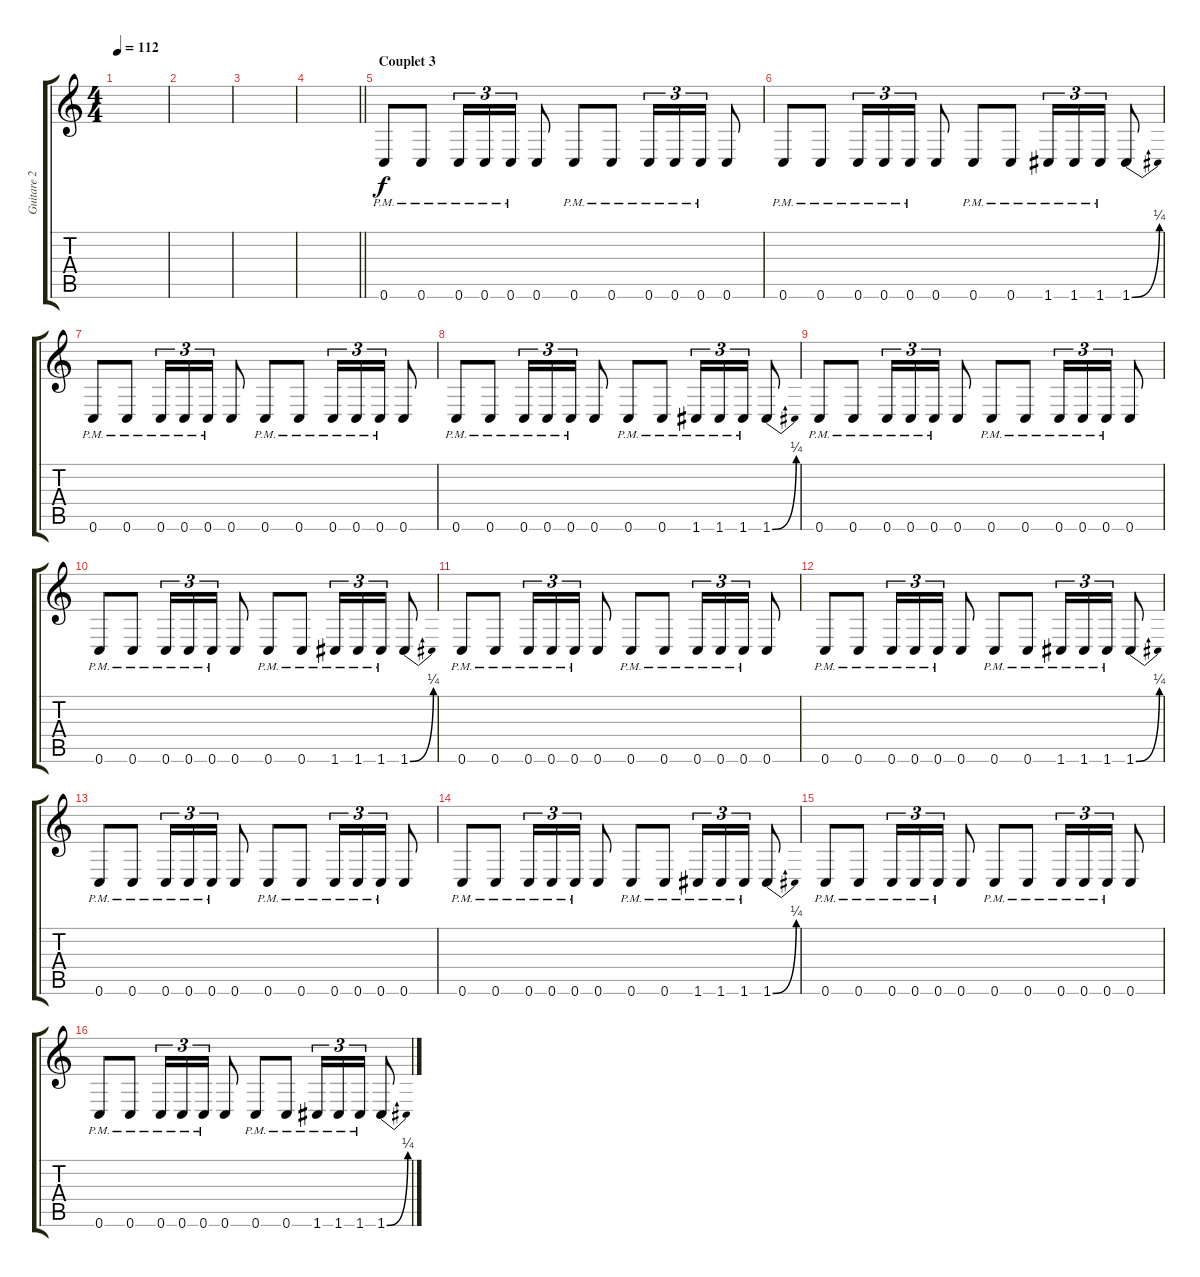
\track ("Guitare 2" "Guitare 2") {instrument distortionguitar}
\staff {score tabs}
\tuning (D4 A3 F3 C3 G2 C2) {hide}
\ts (4 4)
\tempo 112
\clef g2
\ks c
|
|
|
\barLineRight lightlight
|
\section ("" "Couplet 3")
0.6{pm}.8 0.6{pm}.8 0.6{pm}.16{tu (3 2)} 0.6{pm}.16{tu (3 2)} 0.6{pm}.16{tu (3 2)} 0.6.8 0.6{pm}.8 0.6{pm}.8 0.6{pm}.16{tu (3 2)} 0.6{pm}.16{tu (3 2)} 0.6{pm}.16{tu (3 2)} 0.6.8 |
0.6{pm}.8 0.6{pm}.8 0.6{pm}.16{tu (3 2)} 0.6{pm}.16{tu (3 2)} 0.6{pm}.16{tu (3 2)} 0.6.8 0.6{pm}.8 0.6{pm}.8 1.6{pm}.16{tu (3 2)} 1.6{pm}.16{tu (3 2)} 1.6{pm}.16{tu (3 2)} 1.6{be (bend 0 0 60 1)}.8 |
0.6{pm}.8 0.6{pm}.8 0.6{pm}.16{tu (3 2)} 0.6{pm}.16{tu (3 2)} 0.6{pm}.16{tu (3 2)} 0.6.8 0.6{pm}.8 0.6{pm}.8 0.6{pm}.16{tu (3 2)} 0.6{pm}.16{tu (3 2)} 0.6{pm}.16{tu (3 2)} 0.6.8 |
0.6{pm}.8 0.6{pm}.8 0.6{pm}.16{tu (3 2)} 0.6{pm}.16{tu (3 2)} 0.6{pm}.16{tu (3 2)} 0.6.8 0.6{pm}.8 0.6{pm}.8 1.6{pm}.16{tu (3 2)} 1.6{pm}.16{tu (3 2)} 1.6{pm}.16{tu (3 2)} 1.6{be (bend 0 0 60 1)}.8 |
0.6{pm}.8 0.6{pm}.8 0.6{pm}.16{tu (3 2)} 0.6{pm}.16{tu (3 2)} 0.6{pm}.16{tu (3 2)} 0.6.8 0.6{pm}.8 0.6{pm}.8 0.6{pm}.16{tu (3 2)} 0.6{pm}.16{tu (3 2)} 0.6{pm}.16{tu (3 2)} 0.6.8 |
0.6{pm}.8 0.6{pm}.8 0.6{pm}.16{tu (3 2)} 0.6{pm}.16{tu (3 2)} 0.6{pm}.16{tu (3 2)} 0.6.8 0.6{pm}.8 0.6{pm}.8 1.6{pm}.16{tu (3 2)} 1.6{pm}.16{tu (3 2)} 1.6{pm}.16{tu (3 2)} 1.6{be (bend 0 0 60 1)}.8 |
0.6{pm}.8 0.6{pm}.8 0.6{pm}.16{tu (3 2)} 0.6{pm}.16{tu (3 2)} 0.6{pm}.16{tu (3 2)} 0.6.8 0.6{pm}.8 0.6{pm}.8 0.6{pm}.16{tu (3 2)} 0.6{pm}.16{tu (3 2)} 0.6{pm}.16{tu (3 2)} 0.6.8 |
0.6{pm}.8 0.6{pm}.8 0.6{pm}.16{tu (3 2)} 0.6{pm}.16{tu (3 2)} 0.6{pm}.16{tu (3 2)} 0.6.8 0.6{pm}.8 0.6{pm}.8 1.6{pm}.16{tu (3 2)} 1.6{pm}.16{tu (3 2)} 1.6{pm}.16{tu (3 2)} 1.6{be (bend 0 0 60 1)}.8 |
0.6{pm}.8 0.6{pm}.8 0.6{pm}.16{tu (3 2)} 0.6{pm}.16{tu (3 2)} 0.6{pm}.16{tu (3 2)} 0.6.8 0.6{pm}.8 0.6{pm}.8 0.6{pm}.16{tu (3 2)} 0.6{pm}.16{tu (3 2)} 0.6{pm}.16{tu (3 2)} 0.6.8 |
0.6{pm}.8 0.6{pm}.8 0.6{pm}.16{tu (3 2)} 0.6{pm}.16{tu (3 2)} 0.6{pm}.16{tu (3 2)} 0.6.8 0.6{pm}.8 0.6{pm}.8 1.6{pm}.16{tu (3 2)} 1.6{pm}.16{tu (3 2)} 1.6{pm}.16{tu (3 2)} 1.6{be (bend 0 0 60 1)}.8 |
0.6{pm}.8 0.6{pm}.8 0.6{pm}.16{tu (3 2)} 0.6{pm}.16{tu (3 2)} 0.6{pm}.16{tu (3 2)} 0.6.8 0.6{pm}.8 0.6{pm}.8 0.6{pm}.16{tu (3 2)} 0.6{pm}.16{tu (3 2)} 0.6{pm}.16{tu (3 2)} 0.6.8 |
0.6{pm}.8 0.6{pm}.8 0.6{pm}.16{tu (3 2)} 0.6{pm}.16{tu (3 2)} 0.6{pm}.16{tu (3 2)} 0.6.8 0.6{pm}.8 0.6{pm}.8 1.6{pm}.16{tu (3 2)} 1.6{pm}.16{tu (3 2)} 1.6{pm}.16{tu (3 2)} 1.6{be (bend 0 0 60 1)}.8
